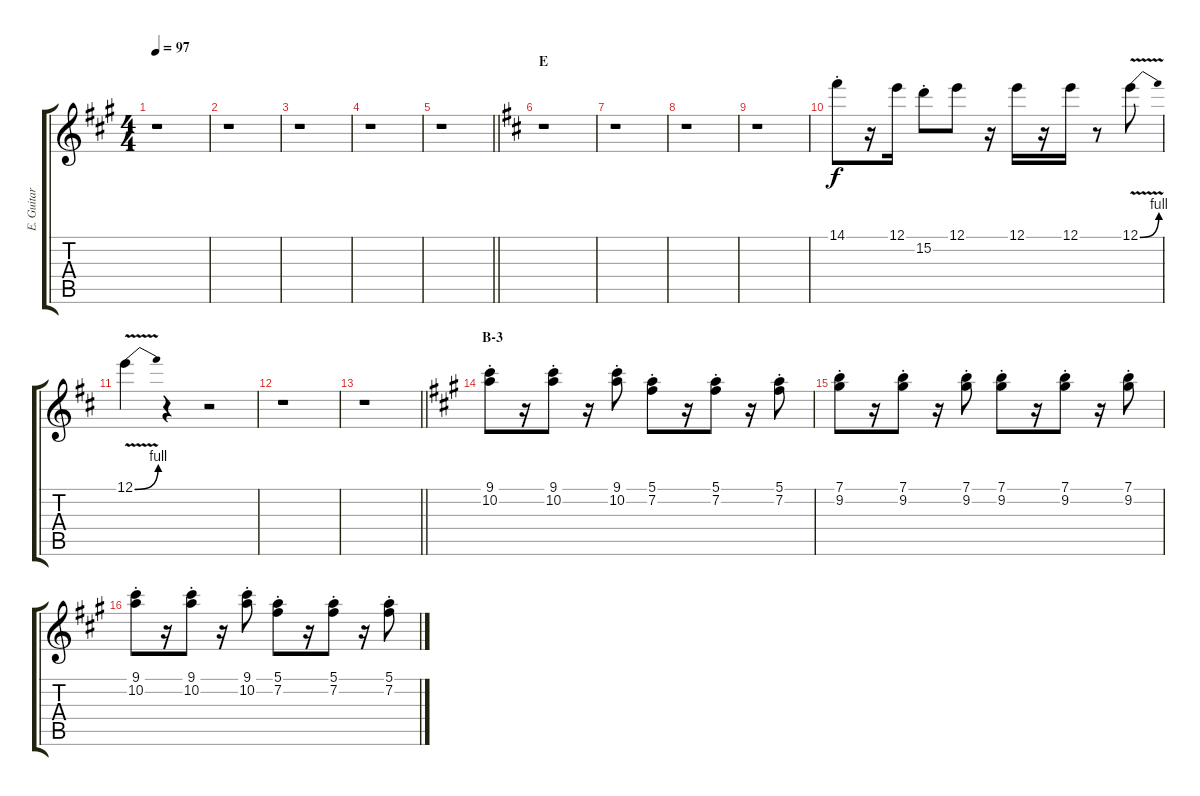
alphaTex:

\track ("E. Guitar I" "E. Guitar ") {instrument overdrivenguitar}
\staff {score tabs}
\tuning (E4 B3 G3 D3 A2 E2) {hide}
\ts (4 4)
\tempo 97
\clef g2
\ks a
r.1{dy f} |
r.1 |
r.1 |
r.1 |
\barLineRight lightlight
r.1 |
\section ("" "E")
\ks d
r.1 |
r.1 |
r.1 |
r.1 |
14.1{st}.8 r.16 12.1.16 15.2{st}.8 12.1.8 r.16 12.1.16 r.16 12.1.16 r.8 12.1{be (bend 0 0 60 4) v}.8 |
12.1{be (bend 0 0 60 4) v}.4 r.4 r.2 |
r.1 |
\barLineRight lightlight
r.1 |
\section ("" "B-3")
\ks a
(9.1{st} 10.2{st}).8 r.16 (9.1{st} 10.2{st}).8 r.16 (9.1{st} 10.2{st}).8 (5.1{st} 7.2{st}).8 r.16 (5.1{st} 7.2{st}).8 r.16 (5.1{st} 7.2{st}).8 |
(7.1{st} 9.2{st}).8 r.16 (7.1{st} 9.2{st}).8 r.16 (7.1{st} 9.2{st}).8 (7.1{st} 9.2{st}).8 r.16 (7.1{st} 9.2{st}).8 r.16 (7.1{st} 9.2{st}).8 |
(9.1{st} 10.2{st}).8 r.16 (9.1{st} 10.2{st}).8 r.16 (9.1{st} 10.2{st}).8 (5.1{st} 7.2{st}).8 r.16 (5.1{st} 7.2{st}).8 r.16 (5.1{st} 7.2{st}).8
